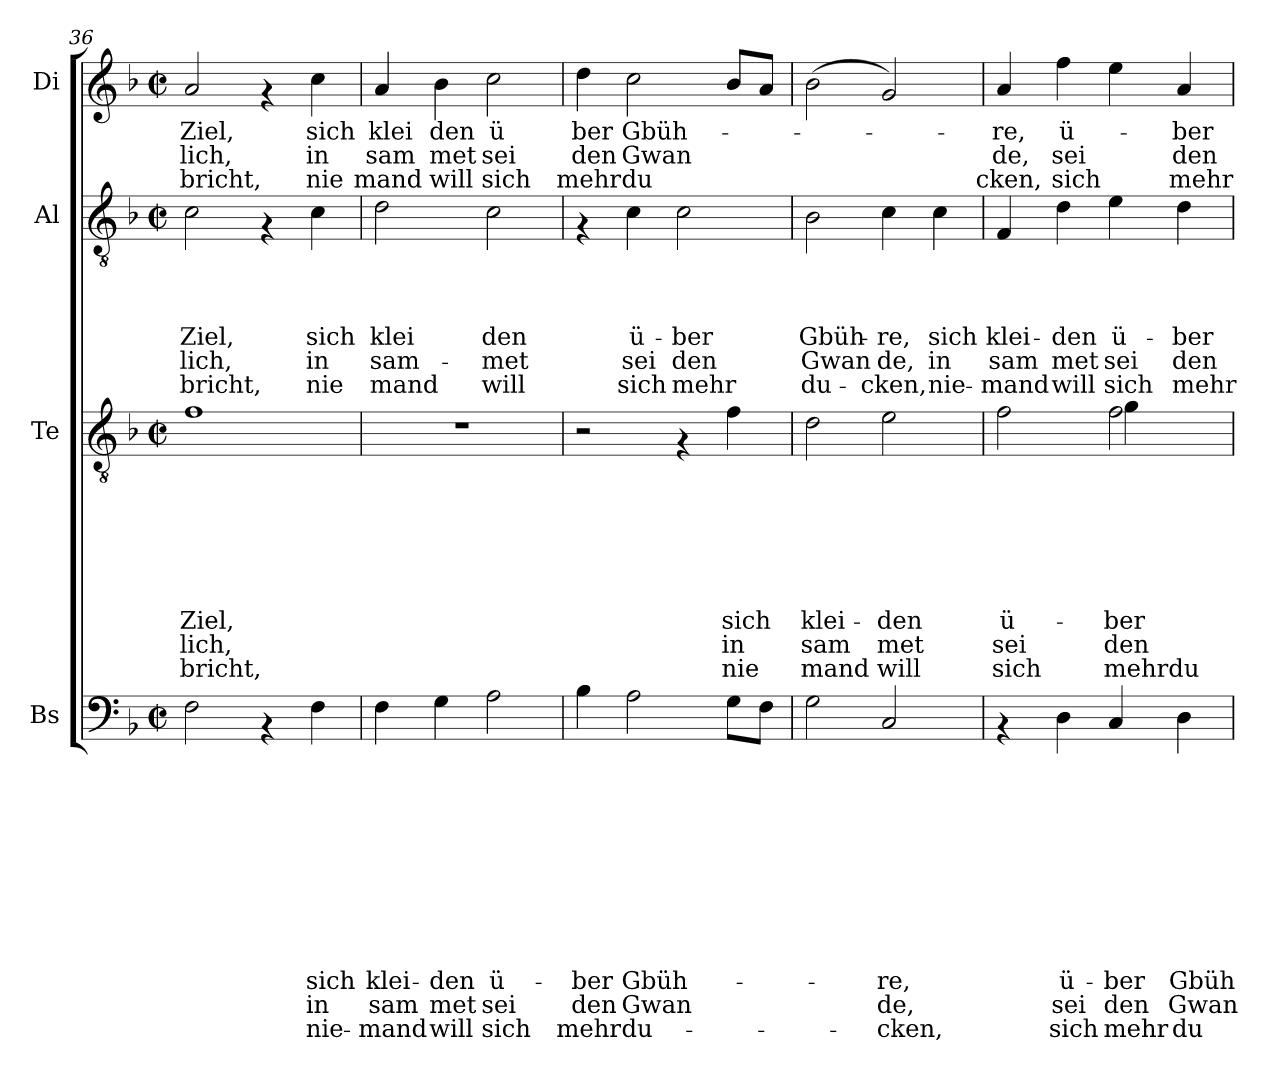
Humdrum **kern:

**kern	**text	**text	**text	**text	**text	**text	**text	**text	**text	**text	**text	**text	**kern	**text	**text	**text	**text	**text	**text	**text	**text	**text	**kern	**text	**text	**text	**text	**text	**text	**kern	**text	**text	**text
*part4	*part4	*part4	*part4	*part4	*part4	*part4	*part4	*part4	*part4	*part4	*part4	*part4	*part3	*part3	*part3	*part3	*part3	*part3	*part3	*part3	*part3	*part3	*part2	*part2	*part2	*part2	*part2	*part2	*part2	*part1	*part1	*part1	*part1
*staff4	*staff4	*staff4	*staff4	*staff4	*staff4	*staff4	*staff4	*staff4	*staff4	*staff4	*staff4	*staff4	*staff3	*staff3	*staff3	*staff3	*staff3	*staff3	*staff3	*staff3	*staff3	*staff3	*staff2	*staff2	*staff2	*staff2	*staff2	*staff2	*staff2	*staff1	*staff1	*staff1	*staff1
*I"Bs	*	*	*	*	*	*	*	*	*	*	*	*	*I"Te	*	*	*	*	*	*	*	*	*	*I"Al	*	*	*	*	*	*	*I"Di	*	*	*
*clefF4	*	*	*	*	*	*	*	*	*	*	*	*	*clefGv2	*	*	*	*	*	*	*	*	*	*clefGv2	*	*	*	*	*	*	*clefG2	*	*	*
*k[b-]	*	*	*	*	*	*	*	*	*	*	*	*	*k[b-]	*	*	*	*	*	*	*	*	*	*k[b-]	*	*	*	*	*	*	*k[b-]	*	*	*
*F:	*	*	*	*	*	*	*	*	*	*	*	*	*F:	*	*	*	*	*	*	*	*	*	*F:	*	*	*	*	*	*	*F:	*	*	*
*M2/2	*	*	*	*	*	*	*	*	*	*	*	*	*M2/2	*	*	*	*	*	*	*	*	*	*M2/2	*	*	*	*	*	*	*M2/2	*	*	*
*met(c|)	*	*	*	*	*	*	*	*	*	*	*	*	*met(c|)	*	*	*	*	*	*	*	*	*	*met(c|)	*	*	*	*	*	*	*met(c|)	*	*	*
=36	=36	=36	=36	=36	=36	=36	=36	=36	=36	=36	=36	=36	=36	=36	=36	=36	=36	=36	=36	=36	=36	=36	=36	=36	=36	=36	=36	=36	=36	=36	=36	=36	=36
!	!	!	!	!	!	!	!	!	!	!	!	!	!	!	!	!	!	!	!	!LO:LY:b:rj	!LO:LY:b:rj	!LO:LY:b:rj	!	!	!	!	!LO:LY:b:rj	!LO:LY:b:rj	!LO:LY:b:rj	!	!LO:LY:a:rj	!LO:LY:a:rj	!LO:LY:a:rj
2F\	.	.	.	.	.	.	.	.	.	.	.	.	1f	.	.	.	.	.	.	Ziel,	lich,	-bricht,	2c\	.	.	.	Ziel,	-lich,	bricht,	2a/	Ziel,	lich,	bricht,
4rAA	.	.	.	.	.	.	.	.	.	.	.	.	.	.	.	.	.	.	.	.	.	.	4rF	.	.	.	.	.	.	4rf	.	.	.
!	!	!	!	!	!	!	!	!	!	!LO:LY:b:rj	!LO:LY:b:rj	!LO:LY:b:rj	!	!	!	!	!	!	!	!	!	!	!	!	!	!	!LO:LY:b:rj	!LO:LY:b:rj	!LO:LY:b:rj	!	!LO:LY:a:rj	!LO:LY:a:rj	!LO:LY:a:rj
4F\	.	.	.	.	.	.	.	.	.	sich	in	nie-	.	.	.	.	.	.	.	.	.	.	4c\	.	.	.	sich	in	nie	4cc\	sich	in	nie
=37	=37	=37	=37	=37	=37	=37	=37	=37	=37	=37	=37	=37	=37	=37	=37	=37	=37	=37	=37	=37	=37	=37	=37	=37	=37	=37	=37	=37	=37	=37	=37	=37	=37
!	!	!	!	!	!	!	!	!	!	!LO:LY:b:rj	!LO:LY:b:rj	!LO:LY:b:rj	!	!	!	!	!	!	!	!	!	!	!	!	!	!	!LO:LY:b:rj	!LO:LY:b:rj	!LO:LY:b:rj	!	!LO:LY:a:rj	!LO:LY:a:rj	!LO:LY:a:rj
4F\	.	.	.	.	.	.	.	.	.	klei-	sam	-mand	1r	.	.	.	.	.	.	.	.	.	2d\	.	.	.	klei	sam-	mand	4a/	klei	sam	mand
!	!	!	!	!	!	!	!	!	!	!LO:LY:b:rj	!LO:LY:b:rj	!LO:LY:b:rj	!	!	!	!	!	!	!	!	!	!	!	!	!	!	!	!	!	!	!LO:LY:a:rj	!LO:LY:a:rj	!LO:LY:a:rj
4G\	.	.	.	.	.	.	.	.	.	-den	met	will	.	.	.	.	.	.	.	.	.	.	.	.	.	.	.	.	.	4b-\	den	met	will
!	!	!	!	!	!	!	!	!	!	!LO:LY:b:rj	!LO:LY:b:rj	!LO:LY:b:rj	!	!	!	!	!	!	!	!	!	!	!	!	!	!	!LO:LY:b:rj	!LO:LY:b:rj	!LO:LY:b:rj	!	!LO:LY:a:rj	!LO:LY:a:rj	!LO:LY:a:rj
2A\	.	.	.	.	.	.	.	.	.	ü-	sei	sich	.	.	.	.	.	.	.	.	.	.	2c\	.	.	.	den	-met	will	2cc\	ü	sei	sich
!!LO:LB:g=z
=38	=38	=38	=38	=38	=38	=38	=38	=38	=38	=38	=38	=38	=38	=38	=38	=38	=38	=38	=38	=38	=38	=38	=38	=38	=38	=38	=38	=38	=38	=38	=38	=38	=38
!	!	!	!	!	!	!	!	!	!	!LO:LY:b:rj	!LO:LY:b:rj	!LO:LY:b:rj	!	!	!	!	!	!	!	!	!	!	!	!	!	!	!	!	!	!	!LO:LY:b:rj	!LO:LY:b:rj	!LO:LY:b:rj
4B-\	.	.	.	.	.	.	.	.	.	-ber	den	mehr	2r	.	.	.	.	.	.	.	.	.	4rF	.	.	.	.	.	.	4dd\	ber	den	mehr
!	!	!	!	!	!	!	!	!	!	!LO:LY:b:rj	!LO:LY:b:rj	!LO:LY:b:rj	!	!	!	!	!	!	!	!	!	!	!	!	!	!	!LO:LY:b:rj	!LO:LY:b:rj	!LO:LY:b:rj	!	!LO:LY:b:rj	!LO:LY:b:rj	!LO:LY:b:rj
2A\	.	.	.	.	.	.	.	.	.	Gbüh-	Gwan	du-	.	.	.	.	.	.	.	.	.	.	4c\	.	.	.	ü-	sei	sich	2cc\	Gbüh-	Gwan	du
!	!	!	!	!	!	!	!	!	!	!	!	!	!	!	!	!	!	!	!	!	!	!	!	!	!	!	!LO:LY:b:rj	!LO:LY:b:rj	!LO:LY:b:rj	!	!	!	!
.	.	.	.	.	.	.	.	.	.	.	.	.	4rF	.	.	.	.	.	.	.	.	.	2c\	.	.	.	-ber	den	mehr	.	.	.	.
!	!	!	!	!	!	!	!	!	!	!	!	!	!	!	!	!	!	!	!	!LO:LY:b:rj	!LO:LY:b:rj	!LO:LY:b:rj	!	!	!	!	!	!	!	!	!	!	!
8G\L	.	.	.	.	.	.	.	.	.	.	.	.	4f\	.	.	.	.	.	.	sich	in	nie	.	.	.	.	.	.	.	8b-/L	.	.	.
8F\J	.	.	.	.	.	.	.	.	.	.	.	.	.	.	.	.	.	.	.	.	.	.	.	.	.	.	.	.	.	8a/J	.	.	.
=39	=39	=39	=39	=39	=39	=39	=39	=39	=39	=39	=39	=39	=39	=39	=39	=39	=39	=39	=39	=39	=39	=39	=39	=39	=39	=39	=39	=39	=39	=39	=39	=39	=39
!	!	!	!	!	!	!	!	!	!	!	!	!	!	!	!	!	!	!	!	!LO:LY:b:rj	!LO:LY:b:rj	!LO:LY:b:rj	!	!	!	!	!LO:LY:b:rj	!LO:LY:b:rj	!LO:LY:b:rj	!	!	!	!
2G\	.	.	.	.	.	.	.	.	.	.	.	.	2d\	.	.	.	.	.	.	klei-	sam	mand	2B-\	.	.	.	Gbüh-	Gwan	du-	(>2b-\	.	.	.
!	!	!	!	!	!	!	!	!	!	!LO:LY:b:rj	!LO:LY:b:rj	!LO:LY:b:rj	!	!	!	!	!	!	!	!LO:LY:b:rj	!LO:LY:b:rj	!LO:LY:b:rj	!	!	!	!	!LO:LY:b:rj	!LO:LY:b:rj	!LO:LY:b:rj	!	!	!	!
2C/	.	.	.	.	.	.	.	.	.	-re,	de,	-cken,	2e\	.	.	.	.	.	.	-den	met	will	4c\	.	.	.	-re,	de,	-cken,	2g/)	.	.	.
!	!	!	!	!	!	!	!	!	!	!	!	!	!	!	!	!	!	!	!	!	!	!	!	!	!	!	!LO:LY:b:rj	!LO:LY:b:rj	!LO:LY:b:rj	!	!	!	!
.	.	.	.	.	.	.	.	.	.	.	.	.	.	.	.	.	.	.	.	.	.	.	4c\	.	.	.	sich	in	nie-	.	.	.	.
=40	=40	=40	=40	=40	=40	=40	=40	=40	=40	=40	=40	=40	=40	=40	=40	=40	=40	=40	=40	=40	=40	=40	=40	=40	=40	=40	=40	=40	=40	=40	=40	=40	=40
!	!	!	!	!	!	!	!	!	!	!	!	!	!	!	!	!	!	!	!	!LO:LY:b:rj	!LO:LY:b:rj	!LO:LY:b:rj	!	!	!	!	!LO:LY:b:rj	!LO:LY:b:rj	!LO:LY:b:rj	!	!LO:LY:b:rj	!LO:LY:b:rj	!LO:LY:b:rj
*	*	*	*	*	*	*	*	*	*	*	*	*	*^	*	*	*	*	*	*	*	*	*	*	*	*	*	*	*	*	*	*	*	*
4rAA	.	.	.	.	.	.	.	.	.	.	.	.	2f\	2ryy	.	.	.	.	.	.	ü-	sei	sich	4F/	.	.	.	klei-	sam	-mand	4a/	-re,	de,	cken,
!	!	!	!	!	!	!	!	!	!	!LO:LY:b:rj	!LO:LY:b:rj	!LO:LY:b:rj	!	!	!	!	!	!	!	!	!	!	!	!	!	!	!	!LO:LY:b:rj	!LO:LY:b:rj	!LO:LY:b:rj	!	!LO:LY:b:rj	!LO:LY:b:rj	!LO:LY:b:rj
4D\	.	.	.	.	.	.	.	.	.	ü-	sei	sich	.	.	.	.	.	.	.	.	.	.	.	4d\	.	.	.	-den	met	will	4ff\	ü-	sei	sich
!	!	!	!	!	!	!	!	!	!	!LO:LY:b:rj	!LO:LY:b:rj	!LO:LY:b:rj	!	!	!	!	!	!	!	!	!LO:LY:b:rj	!LO:LY:b:rj	!LO:LY:b:rj	!	!	!	!	!LO:LY:b:rj	!LO:LY:b:rj	!LO:LY:b:rj	!	!	!	!
4C/	.	.	.	.	.	.	.	.	.	-ber	den	mehr	2f\	4g\	.	.	.	.	.	.	-ber	den	mehrdu	4e\	.	.	.	ü-	sei	sich	4ee\	.	.	.
!	!	!	!	!	!	!	!	!	!	!LO:LY:b:rj	!LO:LY:b:rj	!LO:LY:b:rj	!	!	!	!	!	!	!	!	!	!	!	!	!	!	!	!LO:LY:b:rj	!LO:LY:b:rj	!LO:LY:b:rj	!	!LO:LY:b:rj	!LO:LY:b:rj	!LO:LY:b:rj
4D\	.	.	.	.	.	.	.	.	.	Gbüh-	Gwan	du-	.	4ryy	.	.	.	.	.	.	.	.	.	4d\	.	.	.	-ber	den	mehr	4a/	-ber	den	mehr
*	*	*	*	*	*	*	*	*	*	*	*	*	*v	*v	*	*	*	*	*	*	*	*	*	*	*	*	*	*	*	*	*	*	*	*
=	=	=	=	=	=	=	=	=	=	=	=	=	=	=	=	=	=	=	=	=	=	=	=	=	=	=	=	=	=	=	=	=	=
*-	*-	*-	*-	*-	*-	*-	*-	*-	*-	*-	*-	*-	*-	*-	*-	*-	*-	*-	*-	*-	*-	*-	*-	*-	*-	*-	*-	*-	*-	*-	*-	*-	*-
